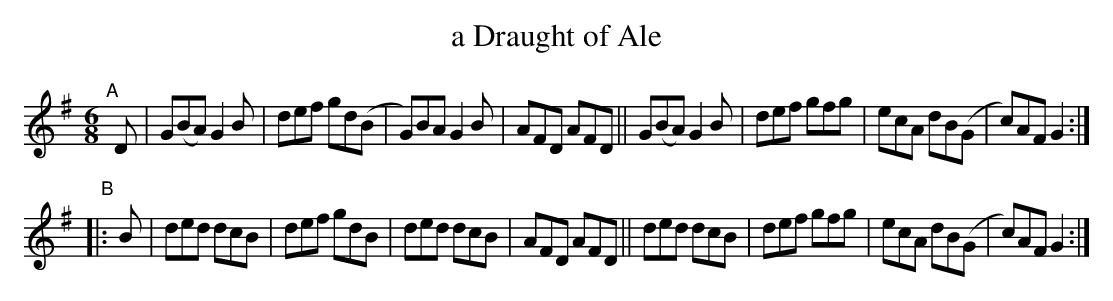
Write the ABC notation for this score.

X:1
T: a Draught of Ale
M: 6/8
L: 1/8
K: G
"^A"[|] D \
 | G(BA) G2B | def gd(B | G)BA G2B | AFD AFD \
|| G(BA) G2B | def gfg  | ecA dB(G | c)AF G2 :|
"^B"|: B \
 | ded dcB | def gdB | ded dcB  | AFD AFD \
|| ded dcB | def gfg | ecA dB(G | c)AF G2 :|
